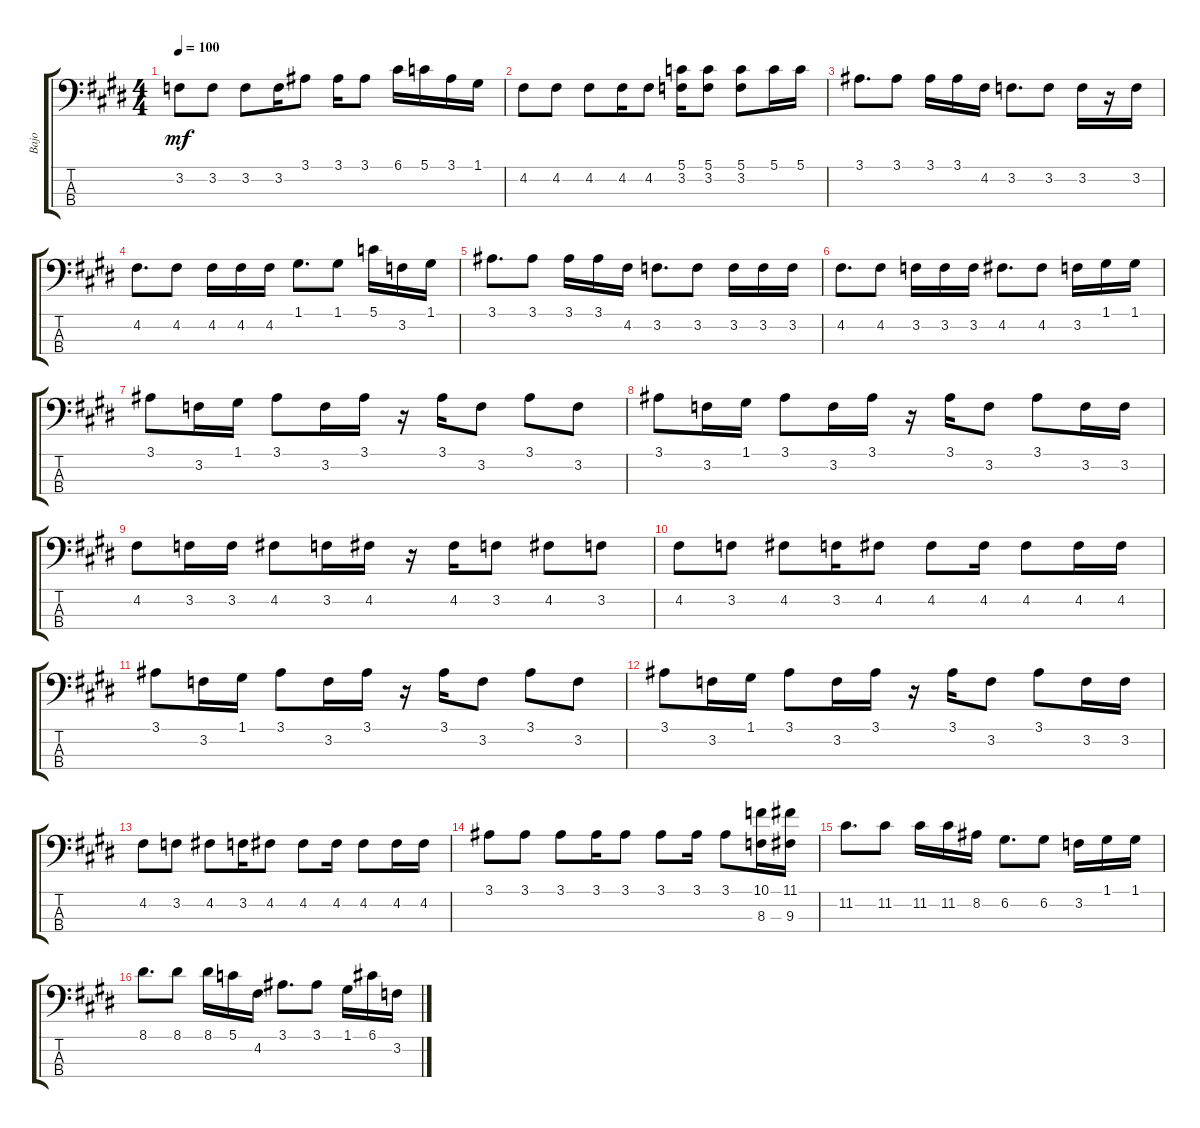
\track ("Bajo" "Bajo") {instrument electricbasspick}
\staff {score tabs}
\tuning (G2 D2 A1 E1) {hide}
\ts (4 4)
\tempo 100
\clef f4
\ks e
3.2.8{dy mf} 3.2.8 3.2.8 3.2.16 3.1.8 3.1.16 3.1.8 6.1.16 5.1.16 3.1.16 1.1.16 |
4.2.8 4.2.8 4.2.8 4.2.16 4.2.8 (5.1 3.2).16 (5.1 3.2).8 (5.1 3.2).8 5.1.16 5.1.16 |
3.1.8{d} 3.1.8 3.1.16 3.1.16 4.2.16 3.2.8{d} 3.2.8 3.2.16 r.16 3.2.16 |
4.2.8{d} 4.2.8 4.2.16 4.2.16 4.2.16 1.1.8{d} 1.1.8 5.1.16 3.2.16 1.1.16 |
3.1.8{d} 3.1.8 3.1.16 3.1.16 4.2.16 3.2.8{d} 3.2.8 3.2.16 3.2.16 3.2.16 |
4.2.8{d} 4.2.8 3.2.16 3.2.16 3.2.16 4.2.8{d} 4.2.8 3.2.16 1.1.16 1.1.16 |
3.1.8 3.2.16 1.1.16 3.1.8 3.2.16 3.1.16 r.16 3.1.16 3.2.8 3.1.8 3.2.8 |
3.1.8 3.2.16 1.1.16 3.1.8 3.2.16 3.1.16 r.16 3.1.16 3.2.8 3.1.8 3.2.16 3.2.16 |
4.2.8 3.2.16 3.2.16 4.2.8 3.2.16 4.2.16 r.16 4.2.16 3.2.8 4.2.8 3.2.8 |
4.2.8 3.2.8 4.2.8 3.2.16 4.2.8 4.2.8 4.2.16 4.2.8 4.2.16 4.2.16 |
3.1.8 3.2.16 1.1.16 3.1.8 3.2.16 3.1.16 r.16 3.1.16 3.2.8 3.1.8 3.2.8 |
3.1.8 3.2.16 1.1.16 3.1.8 3.2.16 3.1.16 r.16 3.1.16 3.2.8 3.1.8 3.2.16 3.2.16 |
4.2.8 3.2.8 4.2.8 3.2.16 4.2.8 4.2.8 4.2.16 4.2.8 4.2.16 4.2.16 |
3.1.8 3.1.8 3.1.8 3.1.16 3.1.8 3.1.8 3.1.16 3.1.8 (10.1 8.3).16 (11.1 9.3).16 |
11.2.8{d} 11.2.8 11.2.16 11.2.16 8.2.16 6.2.8{d} 6.2.8 3.2.16 1.1.16 1.1.16 |
8.1.8{d} 8.1.8 8.1.16 5.1.16 4.2.16 3.1.8{d} 3.1.8 1.1.16 6.1.16 3.2.16
